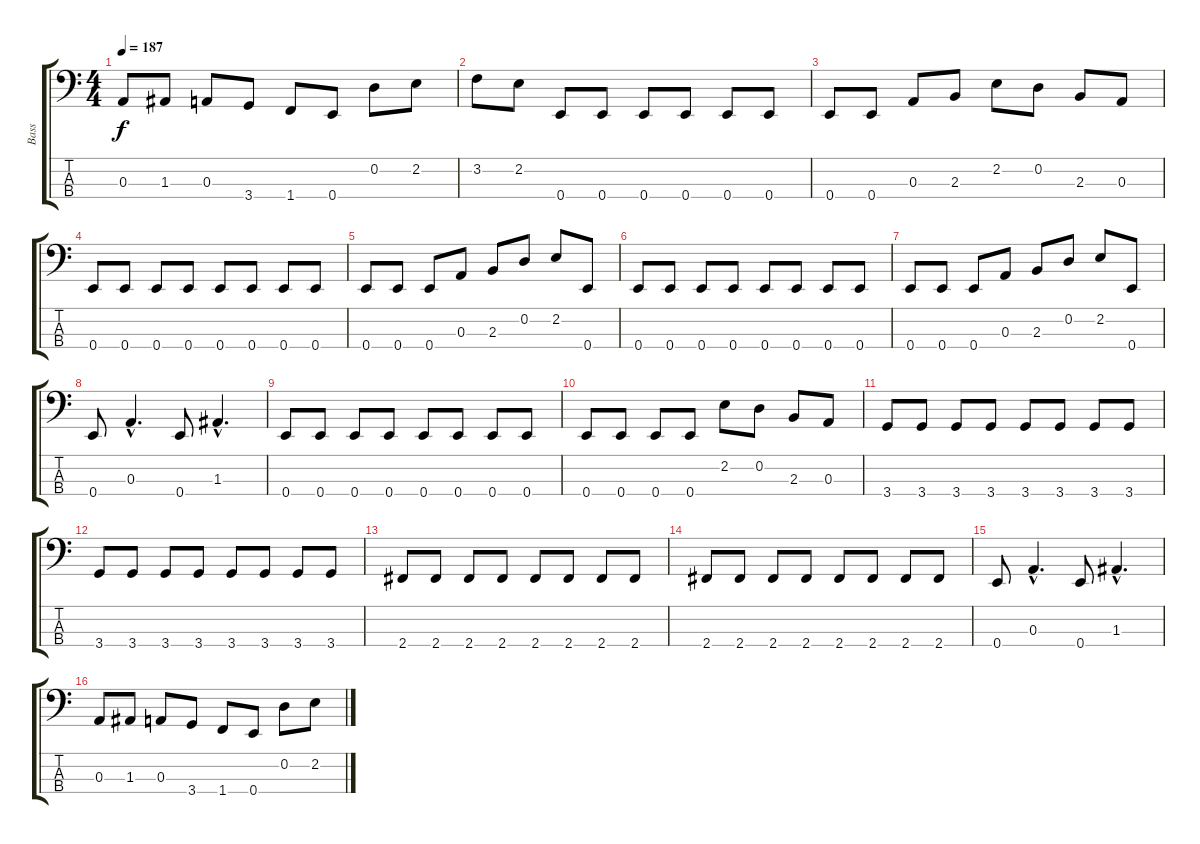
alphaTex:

\track ("Bass" "Bass") {instrument electricbasspick}
\staff {score tabs}
\tuning (G2 D2 A1 E1) {hide}
\ts (4 4)
\tempo 187
\clef f4
\ks c
0.3.8{dy f} 1.3.8 0.3.8 3.4.8 1.4.8 0.4.8 0.2.8 2.2.8 |
3.2.8 2.2.8 0.4.8 0.4.8 0.4.8 0.4.8 0.4.8 0.4.8 |
0.4.8 0.4.8 0.3.8 2.3.8 2.2.8 0.2.8 2.3.8 0.3.8 |
0.4.8 0.4.8 0.4.8 0.4.8 0.4.8 0.4.8 0.4.8 0.4.8 |
0.4.8 0.4.8 0.4.8 0.3.8 2.3.8 0.2.8 2.2.8 0.4.8 |
0.4.8 0.4.8 0.4.8 0.4.8 0.4.8 0.4.8 0.4.8 0.4.8 |
0.4.8 0.4.8 0.4.8 0.3.8 2.3.8 0.2.8 2.2.8 0.4.8 |
0.4.8 0.3{hac}.4{d} 0.4.8 1.3{hac}.4{d} |
0.4.8 0.4.8 0.4.8 0.4.8 0.4.8 0.4.8 0.4.8 0.4.8 |
0.4.8 0.4.8 0.4.8 0.4.8 2.2.8 0.2.8 2.3.8 0.3.8 |
3.4.8 3.4.8 3.4.8 3.4.8 3.4.8 3.4.8 3.4.8 3.4.8 |
3.4.8 3.4.8 3.4.8 3.4.8 3.4.8 3.4.8 3.4.8 3.4.8 |
2.4.8 2.4.8 2.4.8 2.4.8 2.4.8 2.4.8 2.4.8 2.4.8 |
2.4.8 2.4.8 2.4.8 2.4.8 2.4.8 2.4.8 2.4.8 2.4.8 |
0.4.8 0.3{hac}.4{d} 0.4.8 1.3{hac}.4{d} |
0.3.8 1.3.8 0.3.8 3.4.8 1.4.8 0.4.8 0.2.8 2.2.8
